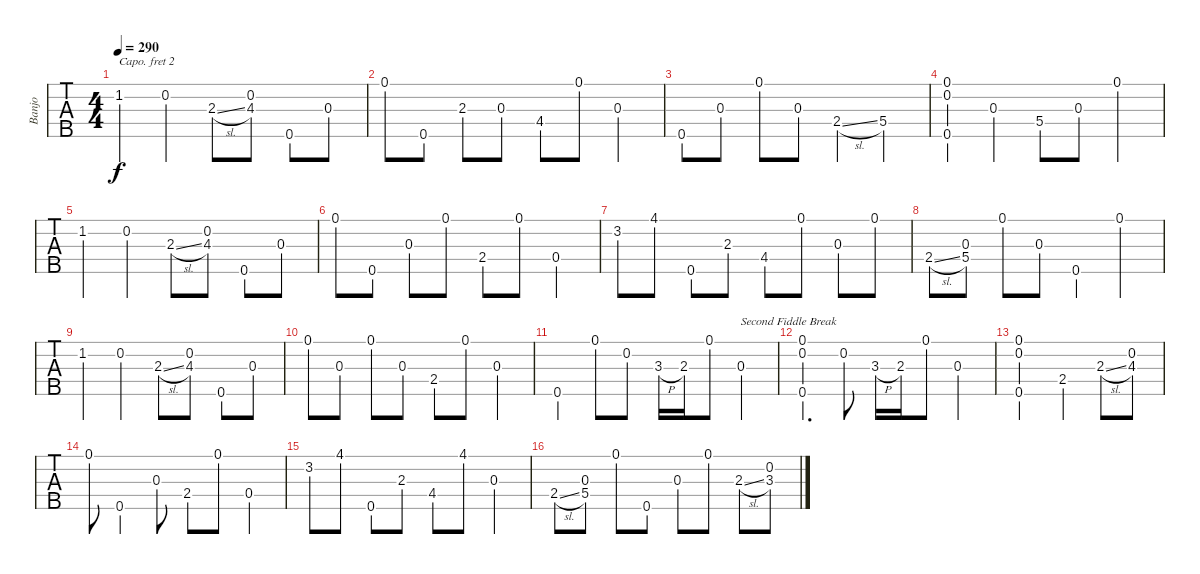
\track ("Banjo" "Banjo") {instrument banjo}
\staff {tabs}
\capo 2
\tuning (D4 B3 G3 D3 G4) {hide}
\displaytranspose 12
\ts (4 4)
\tempo 290
\clef g2
\ks c
1.2.4{dy f} 0.2.4 2.3{sl}.8 (0.2 4.3).8 0.5.8 0.3.8 |
0.1.8 0.5.8 2.3.8 0.3.8 4.4.8 0.1.8 0.3.4 |
0.5.8 0.3.8 0.1.8 0.3.8 2.4{sl}.4 5.4.4 |
(0.1 0.2 0.5).4 0.3.4 5.4.8 0.3.8 0.1.4 |
1.2.4 0.2.4 2.3{sl}.8 (0.2 4.3).8 0.5.8 0.3.8 |
0.1.8 0.5.8 0.3.8 0.1.8 2.4.8 0.1.8 0.4.4 |
3.2.8 4.1.8 0.5.8 2.3.8 4.4.8 0.1.8 0.3.8 0.1.8 |
2.4{sl}.8 (0.3 5.4).8 0.1.8 0.3.8 0.5.4 0.1.4 |
1.2.4 0.2.4 2.3{sl}.8 (0.2 4.3).8 0.5.8 0.3.8 |
0.1.8 0.3.8 0.1.8 0.3.8 2.4.8 0.1.8 0.3.4 |
0.5.4 0.1.8 0.2.8 3.3{h}.16 2.3.16 0.1.8 0.3.4{txt "Second Fiddle Break"} |
(0.1 0.2 0.5).4{d} 0.2.8 3.3{h}.16 2.3.16 0.1.8 0.3.4 |
(0.1 0.2 0.5).2 2.4.4 2.3{sl}.8 (0.2 4.3).8 |
0.1.8 0.5.4 0.3.8 2.4.8 0.1.8 0.4.4 |
3.2.8 4.1.8 0.5.8 2.3.8 4.4.8 4.1.8 0.3.4 |
2.4{sl}.8 (0.3 5.4).8 0.1.8 0.5.8 0.3.8 0.1.8 2.3{sl}.8 (0.2 3.3).8
